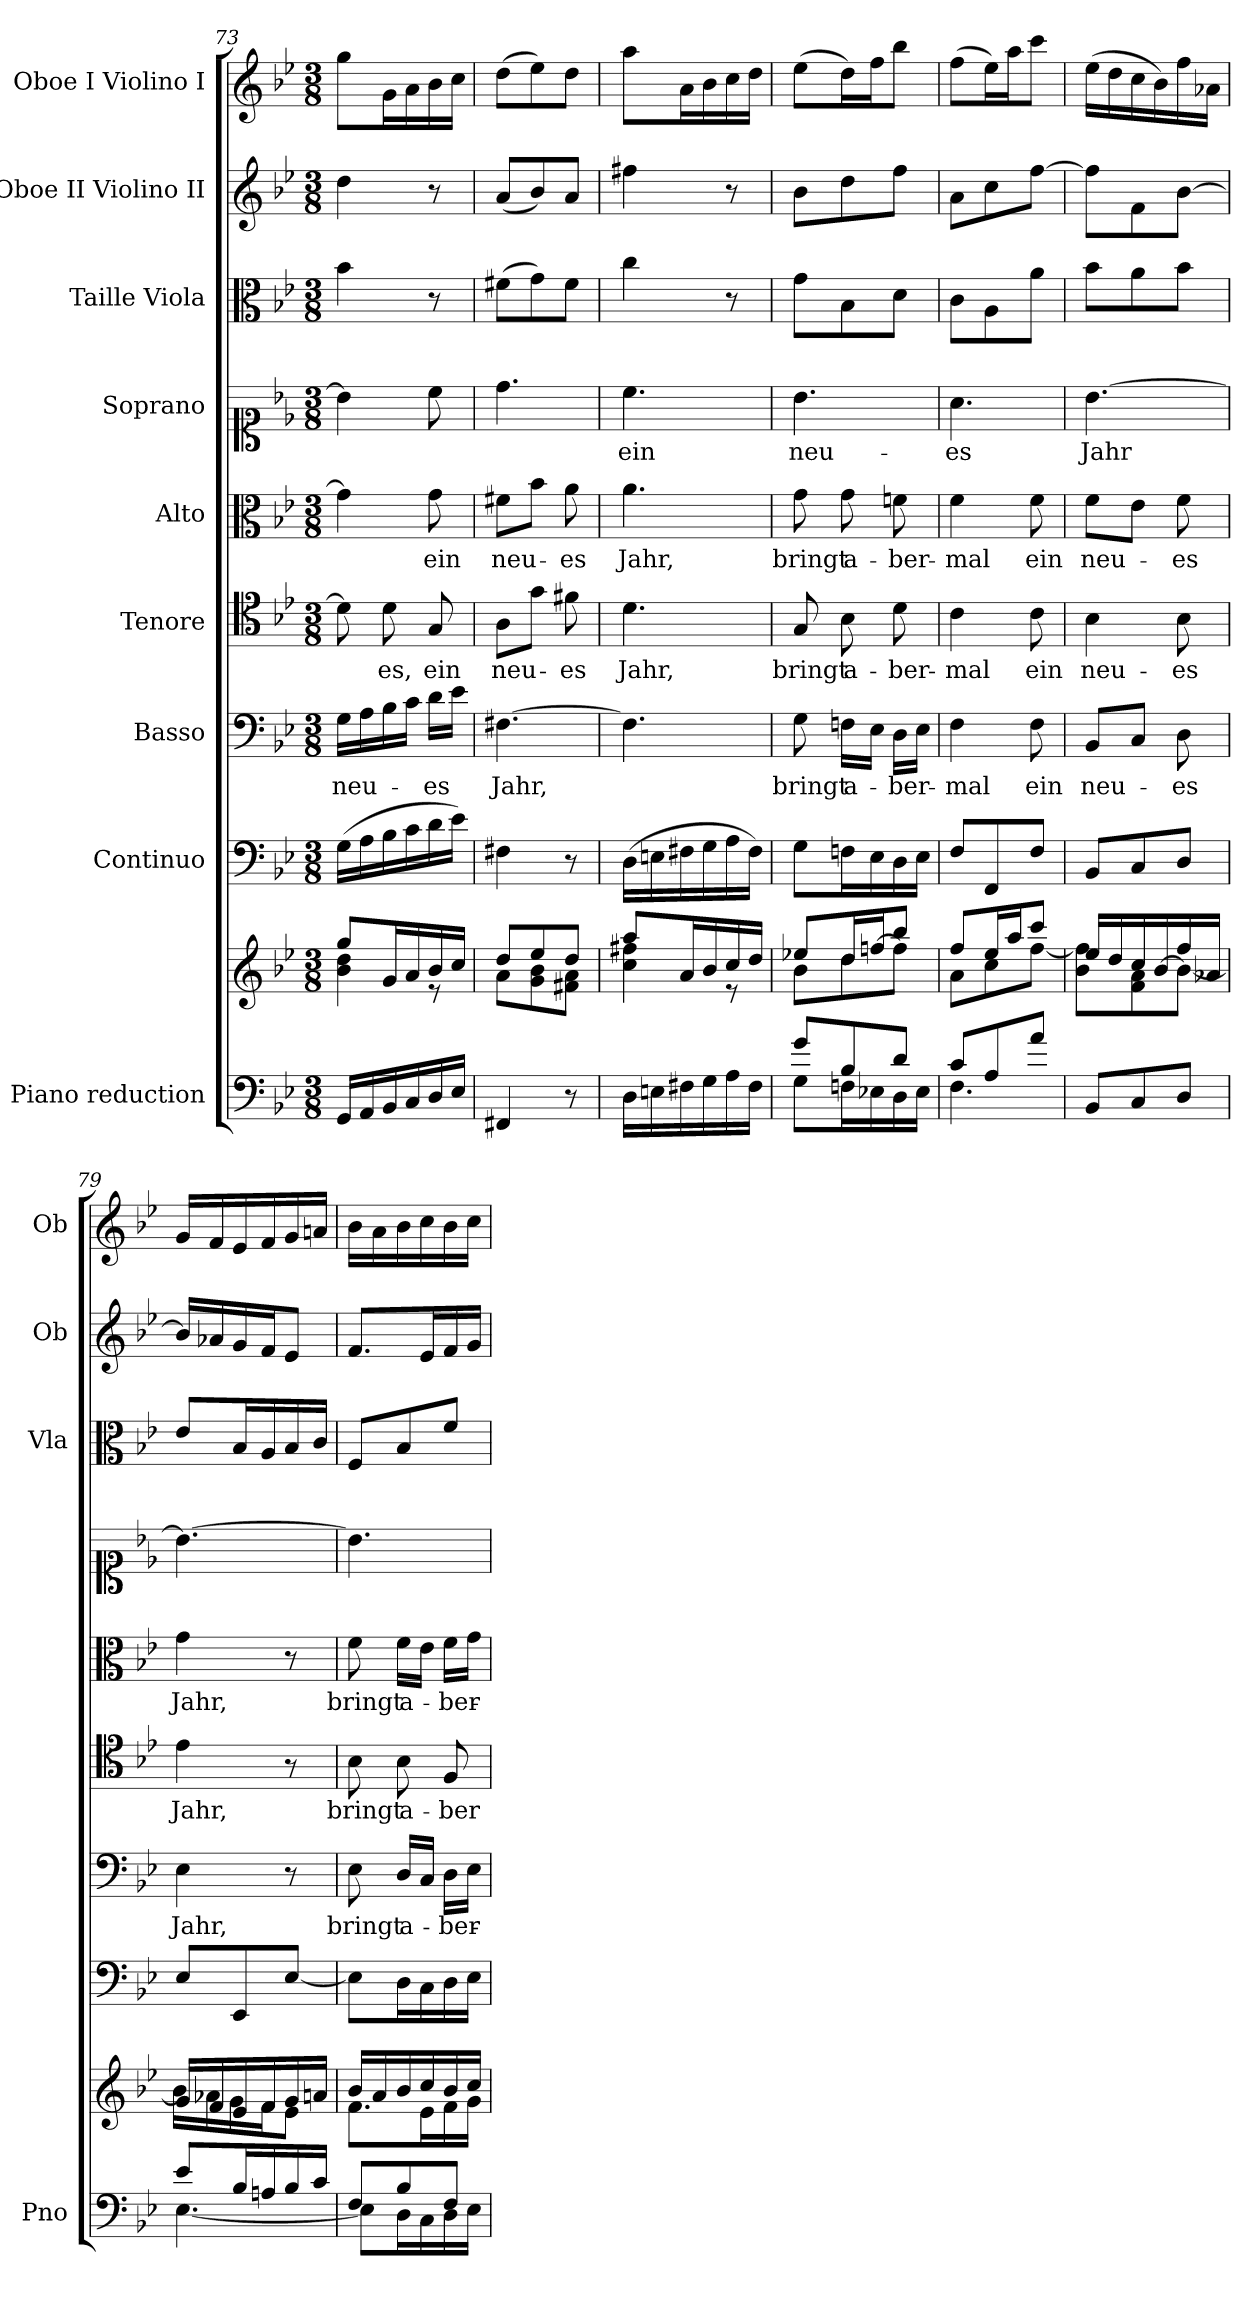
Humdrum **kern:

**kern	**kern	**kern	**kern	**text	**kern	**text	**kern	**text	**kern	**text	**kern	**kern	**kern
*part9	*part9	*part8	*part7	*part7	*part6	*part6	*part5	*part5	*part4	*part4	*part3	*part2	*part1
*staff10	*staff9	*staff8	*staff7	*staff7	*staff6	*staff6	*staff5	*staff5	*staff4	*staff4	*staff3	*staff2	*staff1
*I"Piano reduction	*	*I"Continuo	*I"Basso	*	*I"Tenore	*	*I"Alto	*	*I"Soprano	*	*I"Taille Viola	*I"Oboe II Violino II	*I"Oboe I Violino I
*I'Pno	*	*	*	*	*	*	*	*	*	*	*I'Vla	*I'Ob	*I'Ob
*clefF4	*clefG2	*clefF4	*clefF4	*	*clefC4	*	*clefC3	*	*clefC1	*	*clefC3	*clefG2	*clefG2
*k[b-e-]	*k[b-e-]	*k[b-e-]	*k[b-e-]	*	*k[b-e-]	*	*k[b-e-]	*	*k[b-e-]	*	*k[b-e-]	*k[b-e-]	*k[b-e-]
*M3/8	*M3/8	*M3/8	*M3/8	*	*M3/8	*	*M3/8	*	*M3/8	*	*M3/8	*M3/8	*M3/8
=73	=73	=73	=73	=73	=73	=73	=73	=73	=73	=73	=73	=73	=73
*	*^	*	*	*	*	*	*	*	*	*	*	*	*
!	!	!	!	!	!LO:LY:b	!	!	!	!	!	!	!	!	!
16GG/LL	8gg/L	4b-\ 4dd\	(16G\LL	16G\LL	neu-	8d\]	.	4g\]	.	4b-\]	.	4b-\	4dd\	8gg\L
16AA/	.	.	16A\	16A\	.	.	.	.	.	.	.	.	.	.
!	!	!	!	!	!	!	!LO:LY:b	!	!	!	!	!	!	!
16BB-/	16g/L	.	16B-\	16B-\	.	8d\	-es,	.	.	.	.	.	.	16g\L
16C/	16a/	.	16c\	16c\JJ	.	.	.	.	.	.	.	.	.	16a\
!	!	!	!	!	!LO:LY:b	!	!LO:LY:b	!	!LO:LY:b	!	!	!	!	!
16D/	16b-/	8r	16d\	16d\LL	-es	8G/	ein	8g\	ein	8cc\	.	8r	8r	16b-\
16E-/JJ	16cc/JJ	.	16e-\JJ)	16e-\JJ	.	.	.	.	.	.	.	.	.	16cc\JJ
=74	=74	=74	=74	=74	=74	=74	=74	=74	=74	=74	=74	=74	=74	=74
!	!	!	!	!	!LO:LY:b	!	!LO:LY:b	!	!LO:LY:b	!	!	!	!	!
4FF#X/	8dd/L	8a\L	4F#X\	[4.F#X\	Jahr,	8A\L	neu-	8f#X\L	neu-	4.dd\	.	(8f#X\L	(8a/L	(8dd\L
.	8ee-/	8g\ 8b-\	.	.	.	8g\J	.	8b-\J	.	.	.	8g\)	8b-/)	8ee-\)
!	!	!	!	!	!	!	!LO:LY:b	!	!LO:LY:b	!	!	!	!	!
8r	8dd/J	8f#X\ 8a\J	8r	.	.	8f#X\	-es	8a\	-es	.	.	8f#\J	8a/J	8dd\J
!!LO:PB:g=z
=75	=75	=75	=75	=75	=75	=75	=75	=75	=75	=75	=75	=75	=75	=75
!	!	!	!	!	!	!	!LO:LY:b	!	!LO:LY:b	!	!LO:LY:b	!	!	!
16D\LL	8aa/L	4cc\ 4ff#X\	(16D\LL	4.F#\]	.	4.d\	Jahr,	4.a\	Jahr,	4.cc\	ein	4cc\	4ff#X\	8aa\L
16En\	.	.	16En\	.	.	.	.	.	.	.	.	.	.	.
16F#X\	16a/L	.	16F#X\	.	.	.	.	.	.	.	.	.	.	16a\L
16G\	16b-/	.	16G\	.	.	.	.	.	.	.	.	.	.	16b-\
16A\	16cc/	8r	16A\	.	.	.	.	.	.	.	.	8r	8r	16cc\
16F#\JJ	16dd/JJ	.	16F#\JJ)	.	.	.	.	.	.	.	.	.	.	16dd\JJ
=76	=76	=76	=76	=76	=76	=76	=76	=76	=76	=76	=76	=76	=76	=76
*^	*	*	*	*	*	*	*	*	*	*	*	*	*	*
!	!	!	!	!	!	!LO:LY:b	!	!LO:LY:b	!	!LO:LY:b	!	!LO:LY:b	!	!	!
8g/L	8G\L	8ee-X/L	8b-\L	8G\L	8G\	bringt	8G/	bringt	8g\	bringt	4.b-\	neu-	8g\L	8b-\L	(8ee-\L
!	!	!	!	!	!	!LO:LY:b	!	!LO:LY:b	!	!LO:LY:b	!	!	!	!	!
8B-/	16Fn\L	16dd/L	8dd\	16Fn\L	16Fn\LL	a-	8B-\	a-	8g\	a-	.	.	8B-\	8dd\	16dd\L)
.	16E-X\	[<16ffn/J	.	16E-\	16E-\JJ	.	.	.	.	.	.	.	.	.	16ff\J
!	!	!	!	!	!	!LO:LY:b	!	!LO:LY:b	!	!LO:LY:b	!	!	!	!	!
8d/J	16D\	8bb-/J	8ff\J]	16D\	16D\LL	-ber-	8d\	-ber-	8fn\	-ber-	.	.	8d\J	8ff\J	8bb-\J
.	16E-\JJ	.	.	16E-\JJ	16E-\JJ	.	.	.	.	.	.	.	.	.	.
=77	=77	=77	=77	=77	=77	=77	=77	=77	=77	=77	=77	=77	=77	=77	=77
!	!	!	!	!	!	!LO:LY:b	!	!LO:LY:b	!	!LO:LY:b	!	!LO:LY:b	!	!	!
8c/L	4.F\	8ff/L	8a\L	8F/L	4F\	-mal	4c\	-mal	4f\	-mal	4.a\	-es	8c\L	8a\L	(8ff\L
8A/	.	16ee-/L	8cc\	8FF/	.	.	.	.	.	.	.	.	8A\	8cc\	16ee-\L)
.	.	16aa/J	.	.	.	.	.	.	.	.	.	.	.	.	16aa\J
!	!	!	!	!	!	!LO:LY:b	!	!LO:LY:b	!	!LO:LY:b	!	!	!	!	!
8a/J	.	8ccc/J	[>8ff\J	8F/J	8F\	ein	8c\	ein	8f\	ein	.	.	8a\J	[8ff\J	8ccc\J
*v	*v	*	*	*	*	*	*	*	*	*	*	*	*	*	*
=78	=78	=78	=78	=78	=78	=78	=78	=78	=78	=78	=78	=78	=78	=78
!	!	!	!	!	!LO:LY:b	!	!LO:LY:b	!	!LO:LY:b	!	!LO:LY:b	!	!	!
8BB-/L	16ee-/LL	8b-\ 8ff\]L	8BB-/L	8BB-/L	neu-	4B-\	neu-	8f\L	neu-	[4.b-\	Jahr	8b-\L	8ff\L]	(16ee-\LL
.	16dd/	.	.	.	.	.	.	.	.	.	.	.	.	16dd\
8C/	16cc/	8f\ 8a\	8C/	8C/J	.	.	.	8e-\J	.	.	.	8a\	8f\	16cc\
.	[<16b-/	.	.	.	.	.	.	.	.	.	.	.	.	16b-\)
!	!	!	!	!	!LO:LY:b	!	!LO:LY:b	!	!LO:LY:b	!	!	!	!	!
8D/J	16ff/	8b-\J_	8D/J	8D\	-es	8B-\	-es	8f\	-es	.	.	8b-\J	[8b-\J	16ff\
.	16a-X/JJ	.	.	.	.	.	.	.	.	.	.	.	.	16a-X\JJ
=79	=79	=79	=79	=79	=79	=79	=79	=79	=79	=79	=79	=79	=79	=79
*^	*	*	*	*	*	*	*	*	*	*	*	*	*	*
!	!	!	!	!	!	!LO:LY:b	!	!LO:LY:b	!	!LO:LY:b	!	!	!	!	!
8e-/L	[4.E-\	16g/LL	16b-\LL]	8E-/L	4E-\	Jahr,	4e-\	Jahr,	4g\	Jahr,	4.b-\_	.	8e-/L	16b-/LL]	16g/LL
.	.	16f/	16a-X\	.	.	.	.	.	.	.	.	.	.	16a-X/	16f/
16B-/L	.	16e-/	16g\	8EE-/	.	.	.	.	.	.	.	.	16B-/L	16g/	16e-/
16An/	.	16f/	16f\J	.	.	.	.	.	.	.	.	.	16A/	16f/J	16f/
16B-/	.	16g/	8e-\J	[8E-/J	8r	.	8r	.	8r	.	.	.	16B-/	8e-/J	16g/
16c/JJ	.	16an/JJ	.	.	.	.	.	.	.	.	.	.	16c/JJ	.	16an/JJ
=80	=80	=80	=80	=80	=80	=80	=80	=80	=80	=80	=80	=80	=80	=80	=80
!	!	!	!	!	!	!LO:LY:b	!	!LO:LY:b	!	!LO:LY:b	!	!	!	!	!
8F/L	8E-\L]	16b-/LL	8.f\L	8E-\L]	8E-\	bringt	8B-\	bringt	8f\	bringt	4.b-\]	.	8F/L	8.f/L	16b-\LL
.	.	16a/	.	.	.	.	.	.	.	.	.	.	.	.	16a\
!	!	!	!	!	!	!LO:LY:b	!	!LO:LY:b	!	!LO:LY:b	!	!	!	!	!
8B-/	16D\L	16b-/	.	16D\L	16D/LL	a-	8B-\	a-	16f\LL	a-	.	.	8B-/	.	16b-\
.	16C\	16cc/	16e-\L	16C\	16C/JJ	.	.	.	16e-\JJ	.	.	.	.	16e-/L	16cc\
!	!	!	!	!	!	!LO:LY:b	!	!LO:LY:b	!	!LO:LY:b	!	!	!	!	!
8F/J	16D\	16b-/	16f\	16D\	16D\LL	-ber-	8F/	-ber-	16f\LL	-ber-	.	.	8f/J	16f/	16b-\
.	16E-\JJ	16cc/JJ	16g\JJ	16E-\JJ	16E-\JJ	.	.	.	16g\JJ	.	.	.	.	16g/JJ	16cc\JJ
*v	*v	*	*	*	*	*	*	*	*	*	*	*	*	*	*
*	*v	*v	*	*	*	*	*	*	*	*	*	*	*	*
=	=	=	=	=	=	=	=	=	=	=	=	=	=
*-	*-	*-	*-	*-	*-	*-	*-	*-	*-	*-	*-	*-	*-
